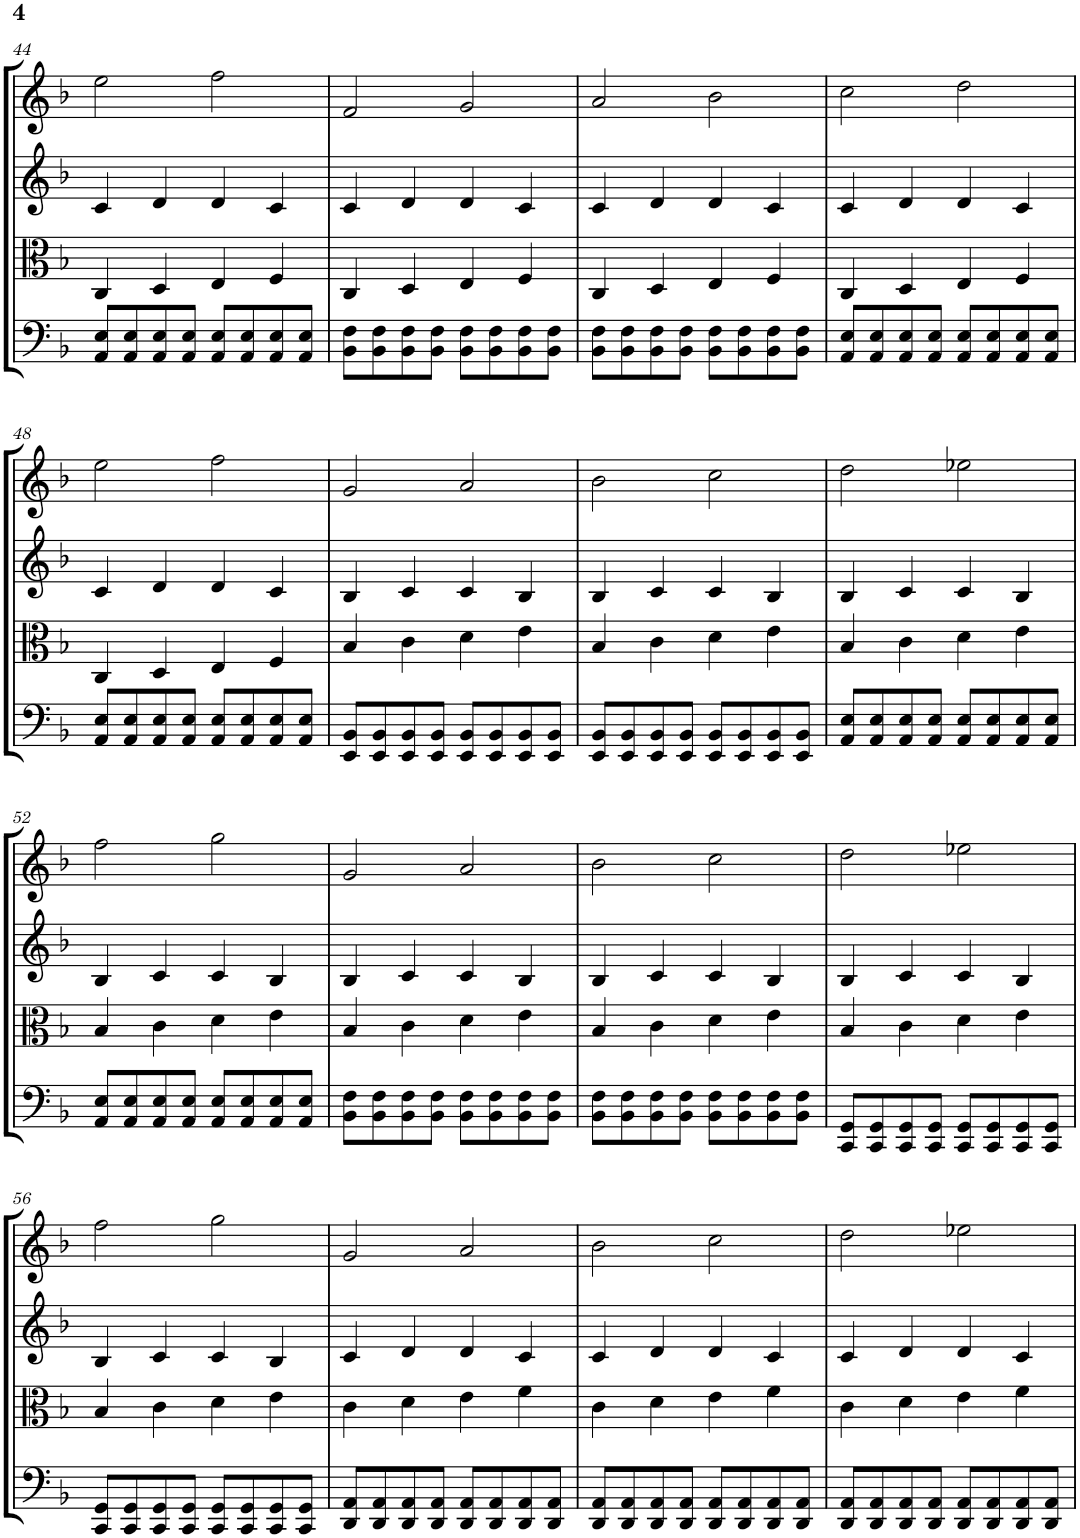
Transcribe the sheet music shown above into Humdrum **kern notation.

**kern	**kern	**kern	**kern
*part4	*part3	*part2	*part1
*staff4	*staff3	*staff2	*staff1
*I"Violoncello	*I"Viola	*I"Violin II	*I"Violin I
*I'Vc	*I'Vla	*I'Vln	*I'Vln
!!LO:PB:g=z
*clefF4	*clefC3	*clefG2	*clefG2
*k[b-]	*k[b-]	*k[b-]	*k[b-]
*M4/4	*M4/4	*M4/4	*M4/4
=44	=44	=44	=44
8AA/ 8E/L	4C/	4c/	2ee\
8AA/ 8E/	.	.	.
8AA/ 8E/	4D/	4d/	.
8AA/ 8E/J	.	.	.
8AA/ 8E/L	4E/	4d/	2ff\
8AA/ 8E/	.	.	.
8AA/ 8E/	4F/	4c/	.
8AA/ 8E/J	.	.	.
=45	=45	=45	=45
8BB-\ 8F\L	4C/	4c/	2f/
8BB-\ 8F\	.	.	.
8BB-\ 8F\	4D/	4d/	.
8BB-\ 8F\J	.	.	.
8BB-\ 8F\L	4E/	4d/	2g/
8BB-\ 8F\	.	.	.
8BB-\ 8F\	4F/	4c/	.
8BB-\ 8F\J	.	.	.
=46	=46	=46	=46
8BB-\ 8F\L	4C/	4c/	2a/
8BB-\ 8F\	.	.	.
8BB-\ 8F\	4D/	4d/	.
8BB-\ 8F\J	.	.	.
8BB-\ 8F\L	4E/	4d/	2b-\
8BB-\ 8F\	.	.	.
8BB-\ 8F\	4F/	4c/	.
8BB-\ 8F\J	.	.	.
=47	=47	=47	=47
8AA/ 8E/L	4C/	4c/	2cc\
8AA/ 8E/	.	.	.
8AA/ 8E/	4D/	4d/	.
8AA/ 8E/J	.	.	.
8AA/ 8E/L	4E/	4d/	2dd\
8AA/ 8E/	.	.	.
8AA/ 8E/	4F/	4c/	.
8AA/ 8E/J	.	.	.
!!LO:LB:g=z
=48	=48	=48	=48
8AA/ 8E/L	4C/	4c/	2ee\
8AA/ 8E/	.	.	.
8AA/ 8E/	4D/	4d/	.
8AA/ 8E/J	.	.	.
8AA/ 8E/L	4E/	4d/	2ff\
8AA/ 8E/	.	.	.
8AA/ 8E/	4F/	4c/	.
8AA/ 8E/J	.	.	.
=49	=49	=49	=49
8EE/ 8BB-/L	4B-/	4B-/	2g/
8EE/ 8BB-/	.	.	.
8EE/ 8BB-/	4c\	4c/	.
8EE/ 8BB-/J	.	.	.
8EE/ 8BB-/L	4d\	4c/	2a/
8EE/ 8BB-/	.	.	.
8EE/ 8BB-/	4e\	4B-/	.
8EE/ 8BB-/J	.	.	.
=50	=50	=50	=50
8EE/ 8BB-/L	4B-/	4B-/	2b-\
8EE/ 8BB-/	.	.	.
8EE/ 8BB-/	4c\	4c/	.
8EE/ 8BB-/J	.	.	.
8EE/ 8BB-/L	4d\	4c/	2cc\
8EE/ 8BB-/	.	.	.
8EE/ 8BB-/	4e\	4B-/	.
8EE/ 8BB-/J	.	.	.
=51	=51	=51	=51
8AA/ 8E/L	4B-/	4B-/	2dd\
8AA/ 8E/	.	.	.
8AA/ 8E/	4c\	4c/	.
8AA/ 8E/J	.	.	.
8AA/ 8E/L	4d\	4c/	2ee-X\
8AA/ 8E/	.	.	.
8AA/ 8E/	4e\	4B-/	.
8AA/ 8E/J	.	.	.
!!LO:LB:g=z
=52	=52	=52	=52
8AA/ 8E/L	4B-/	4B-/	2ff\
8AA/ 8E/	.	.	.
8AA/ 8E/	4c\	4c/	.
8AA/ 8E/J	.	.	.
8AA/ 8E/L	4d\	4c/	2gg\
8AA/ 8E/	.	.	.
8AA/ 8E/	4e\	4B-/	.
8AA/ 8E/J	.	.	.
=53	=53	=53	=53
8BB-\ 8F\L	4B-/	4B-/	2g/
8BB-\ 8F\	.	.	.
8BB-\ 8F\	4c\	4c/	.
8BB-\ 8F\J	.	.	.
8BB-\ 8F\L	4d\	4c/	2a/
8BB-\ 8F\	.	.	.
8BB-\ 8F\	4e\	4B-/	.
8BB-\ 8F\J	.	.	.
=54	=54	=54	=54
8BB-\ 8F\L	4B-/	4B-/	2b-\
8BB-\ 8F\	.	.	.
8BB-\ 8F\	4c\	4c/	.
8BB-\ 8F\J	.	.	.
8BB-\ 8F\L	4d\	4c/	2cc\
8BB-\ 8F\	.	.	.
8BB-\ 8F\	4e\	4B-/	.
8BB-\ 8F\J	.	.	.
=55	=55	=55	=55
8CC/ 8GG/L	4B-/	4B-/	2dd\
8CC/ 8GG/	.	.	.
8CC/ 8GG/	4c\	4c/	.
8CC/ 8GG/J	.	.	.
8CC/ 8GG/L	4d\	4c/	2ee-X\
8CC/ 8GG/	.	.	.
8CC/ 8GG/	4e\	4B-/	.
8CC/ 8GG/J	.	.	.
!!LO:LB:g=z
=56	=56	=56	=56
8CC/ 8GG/L	4B-/	4B-/	2ff\
8CC/ 8GG/	.	.	.
8CC/ 8GG/	4c\	4c/	.
8CC/ 8GG/J	.	.	.
8CC/ 8GG/L	4d\	4c/	2gg\
8CC/ 8GG/	.	.	.
8CC/ 8GG/	4e\	4B-/	.
8CC/ 8GG/J	.	.	.
=57	=57	=57	=57
8DD/ 8AA/L	4c\	4c/	2g/
8DD/ 8AA/	.	.	.
8DD/ 8AA/	4d\	4d/	.
8DD/ 8AA/J	.	.	.
8DD/ 8AA/L	4e\	4d/	2a/
8DD/ 8AA/	.	.	.
8DD/ 8AA/	4f\	4c/	.
8DD/ 8AA/J	.	.	.
=58	=58	=58	=58
8DD/ 8AA/L	4c\	4c/	2b-\
8DD/ 8AA/	.	.	.
8DD/ 8AA/	4d\	4d/	.
8DD/ 8AA/J	.	.	.
8DD/ 8AA/L	4e\	4d/	2cc\
8DD/ 8AA/	.	.	.
8DD/ 8AA/	4f\	4c/	.
8DD/ 8AA/J	.	.	.
=59	=59	=59	=59
8DD/ 8AA/L	4c\	4c/	2dd\
8DD/ 8AA/	.	.	.
8DD/ 8AA/	4d\	4d/	.
8DD/ 8AA/J	.	.	.
8DD/ 8AA/L	4e\	4d/	2ee-X\
8DD/ 8AA/	.	.	.
8DD/ 8AA/	4f\	4c/	.
8DD/ 8AA/J	.	.	.
=	=	=	=
*-	*-	*-	*-
